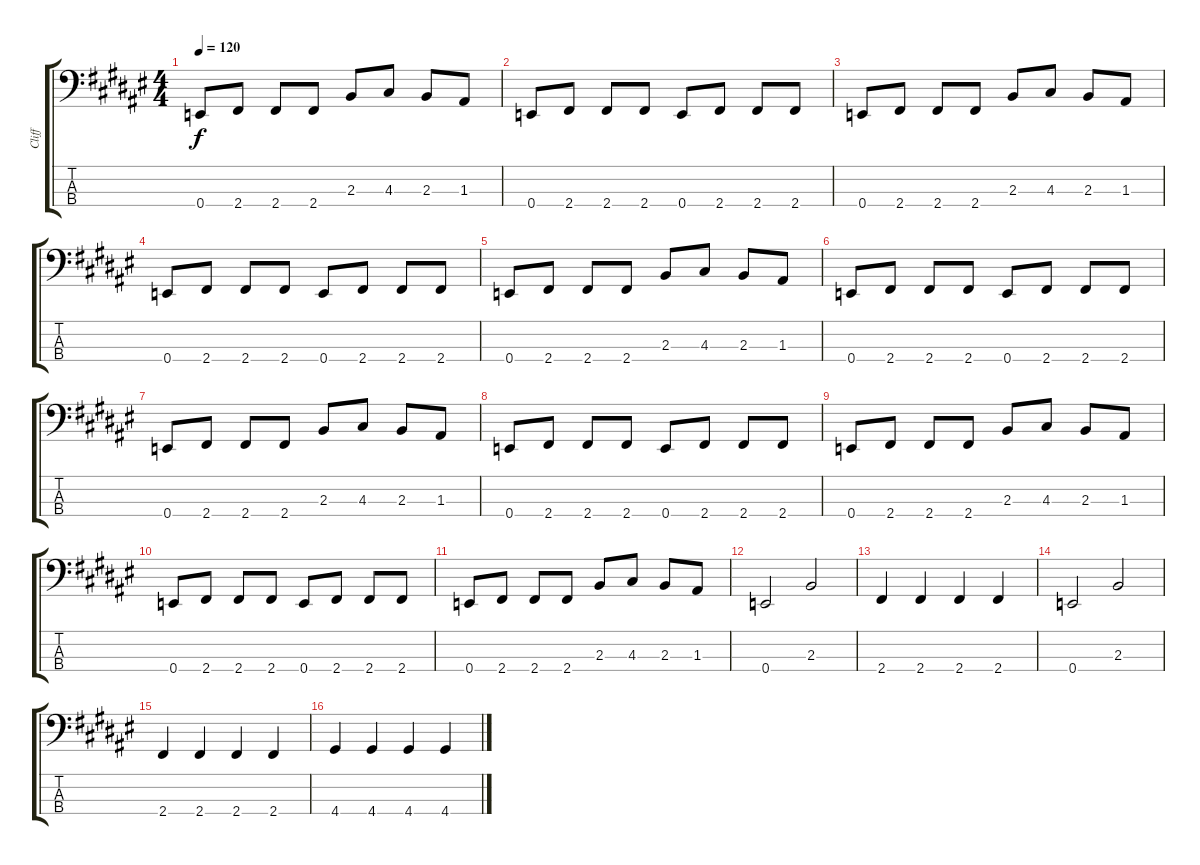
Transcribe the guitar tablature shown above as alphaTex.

\track ("Cliff" "Cliff") {instrument electricbassfinger}
\staff {score tabs}
\tuning (G2 D2 A1 E1) {hide}
\ts (4 4)
\tempo 120
\clef f4
\ks f#
0.4.8{dy f} 2.4.8 2.4.8 2.4.8 2.3.8 4.3.8 2.3.8 1.3.8 |
0.4.8 2.4.8 2.4.8 2.4.8 0.4.8 2.4.8 2.4.8 2.4.8 |
0.4.8 2.4.8 2.4.8 2.4.8 2.3.8 4.3.8 2.3.8 1.3.8 |
0.4.8 2.4.8 2.4.8 2.4.8 0.4.8 2.4.8 2.4.8 2.4.8 |
0.4.8 2.4.8 2.4.8 2.4.8 2.3.8 4.3.8 2.3.8 1.3.8 |
0.4.8 2.4.8 2.4.8 2.4.8 0.4.8 2.4.8 2.4.8 2.4.8 |
0.4.8 2.4.8 2.4.8 2.4.8 2.3.8 4.3.8 2.3.8 1.3.8 |
0.4.8 2.4.8 2.4.8 2.4.8 0.4.8 2.4.8 2.4.8 2.4.8 |
0.4.8 2.4.8 2.4.8 2.4.8 2.3.8 4.3.8 2.3.8 1.3.8 |
0.4.8 2.4.8 2.4.8 2.4.8 0.4.8 2.4.8 2.4.8 2.4.8 |
0.4.8 2.4.8 2.4.8 2.4.8 2.3.8 4.3.8 2.3.8 1.3.8 |
0.4.2 2.3.2 |
2.4.4 2.4.4 2.4.4 2.4.4 |
0.4.2 2.3.2 |
2.4.4 2.4.4 2.4.4 2.4.4 |
4.4.4 4.4.4 4.4.4 4.4.4
